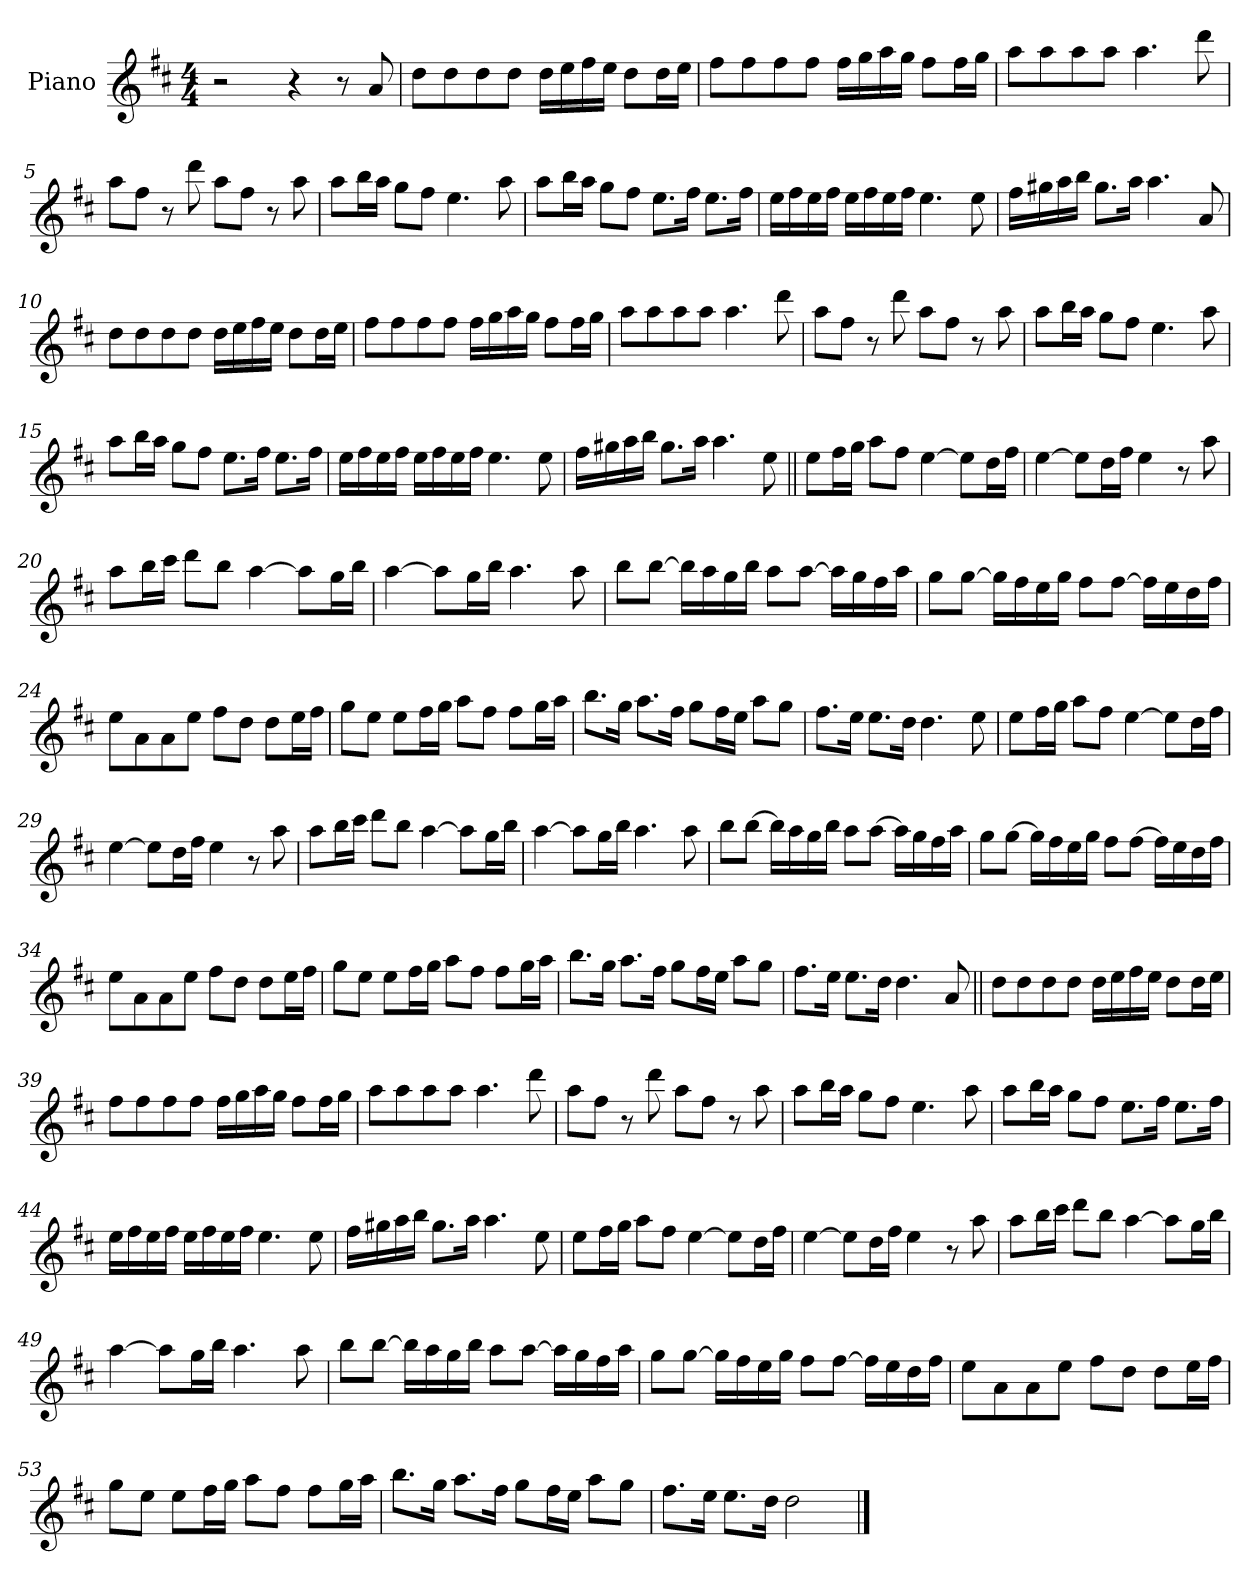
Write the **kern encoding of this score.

**kern
*part1
*staff1
*I"Piano
*I'Pno.
*clefG2
*k[f#c#]
*M4/4
*MM120
=1
2r
4r
8r
8a
=2
8ddL
8dd
8dd
8ddJ
16ddLL
16ee
16ff#
16eeJJ
8ddL
16ddL
16eeJJ
=3
8ff#L
8ff#
8ff#
8ff#J
16ff#LL
16gg
16aa
16ggJJ
8ff#L
16ff#L
16ggJJ
=4
8aaL
8aa
8aa
8aaJ
4.aa
8ddd
=5
8aaL
8ff#J
8r
8ddd
8aaL
8ff#J
8r
8aa
=6
8aaL
16bbL
16aaJJ
8ggL
8ff#J
4.ee
8aa
=7
8aaL
16bbL
16aaJJ
8ggL
8ff#J
8.eeL
16ff#Jk
8.eeL
16ff#Jk
=8
16eeLL
16ff#
16ee
16ff#JJ
16eeLL
16ff#
16ee
16ff#JJ
4.ee
8ee
=9
16ff#LL
16gg#X
16aa
16bbJJ
8.gg#L
16aaJk
4.aa
8a
=10
8ddL
8dd
8dd
8ddJ
16ddLL
16ee
16ff#
16eeJJ
8ddL
16ddL
16eeJJ
=11
8ff#L
8ff#
8ff#
8ff#J
16ff#LL
16gg
16aa
16ggJJ
8ff#L
16ff#L
16ggJJ
=12
8aaL
8aa
8aa
8aaJ
4.aa
8ddd
=13
8aaL
8ff#J
8r
8ddd
8aaL
8ff#J
8r
8aa
=14
8aaL
16bbL
16aaJJ
8ggL
8ff#J
4.ee
8aa
=15
8aaL
16bbL
16aaJJ
8ggL
8ff#J
8.eeL
16ff#Jk
8.eeL
16ff#Jk
=16
16eeLL
16ff#
16ee
16ff#JJ
16eeLL
16ff#
16ee
16ff#JJ
4.ee
8ee
=17
16ff#LL
16gg#X
16aa
16bbJJ
8.gg#L
16aaJk
4.aa
8ee
=18||
8eeL
16ff#L
16ggJJ
8aaL
8ff#J
[4ee
8eeL]
16ddL
16ff#JJ
=19
[4ee
8eeL]
16ddL
16ff#JJ
4ee
8r
8aa
=20
8aaL
16bbL
16ccc#JJ
8dddL
8bbJ
[4aa
8aaL]
16ggL
16bbJJ
=21
[4aa
8aaL]
16ggL
16bbJJ
4.aa
8aa
=22
8bbL
[8bbJ
16bbLL]
16aa
16gg
16bbJJ
8aaL
[8aaJ
16aaLL]
16gg
16ff#
16aaJJ
=23
8ggL
[8ggJ
16ggLL]
16ff#
16ee
16ggJJ
8ff#L
[8ff#J
16ff#LL]
16ee
16dd
16ff#JJ
=24
8eeL
8a
8a
8eeJ
8ff#L
8ddJ
8ddL
16eeL
16ff#JJ
=25
8ggL
8eeJ
8eeL
16ff#L
16ggJJ
8aaL
8ff#J
8ff#L
16ggL
16aaJJ
=26
8.bbL
16ggJk
8.aaL
16ff#Jk
8ggL
16ff#L
16eeJJ
8aaL
8ggJ
=27
8.ff#L
16eeJk
8.eeL
16ddJk
4.dd
8ee
=28
8eeL
16ff#L
16ggJJ
8aaL
8ff#J
[4ee
8eeL]
16ddL
16ff#JJ
=29
[4ee
8eeL]
16ddL
16ff#JJ
4ee
8r
8aa
=30
8aaL
16bbL
16ccc#JJ
8dddL
8bbJ
[4aa
8aaL]
16ggL
16bbJJ
=31
[4aa
8aaL]
16ggL
16bbJJ
4.aa
8aa
=32
8bbL
[8bbJ
16bbLL]
16aa
16gg
16bbJJ
8aaL
[8aaJ
16aaLL]
16gg
16ff#
16aaJJ
=33
8ggL
[8ggJ
16ggLL]
16ff#
16ee
16ggJJ
8ff#L
[8ff#J
16ff#LL]
16ee
16dd
16ff#JJ
=34
8eeL
8a
8a
8eeJ
8ff#L
8ddJ
8ddL
16eeL
16ff#JJ
=35
8ggL
8eeJ
8eeL
16ff#L
16ggJJ
8aaL
8ff#J
8ff#L
16ggL
16aaJJ
=36
8.bbL
16ggJk
8.aaL
16ff#Jk
8ggL
16ff#L
16eeJJ
8aaL
8ggJ
=37
8.ff#L
16eeJk
8.eeL
16ddJk
4.dd
8a
=38||
8ddL
8dd
8dd
8ddJ
16ddLL
16ee
16ff#
16eeJJ
8ddL
16ddL
16eeJJ
=39
8ff#L
8ff#
8ff#
8ff#J
16ff#LL
16gg
16aa
16ggJJ
8ff#L
16ff#L
16ggJJ
=40
8aaL
8aa
8aa
8aaJ
4.aa
8ddd
=41
8aaL
8ff#J
8r
8ddd
8aaL
8ff#J
8r
8aa
=42
8aaL
16bbL
16aaJJ
8ggL
8ff#J
4.ee
8aa
=43
8aaL
16bbL
16aaJJ
8ggL
8ff#J
8.eeL
16ff#Jk
8.eeL
16ff#Jk
=44
16eeLL
16ff#
16ee
16ff#JJ
16eeLL
16ff#
16ee
16ff#JJ
4.ee
8ee
=45
16ff#LL
16gg#X
16aa
16bbJJ
8.gg#L
16aaJk
4.aa
8ee
=46
8eeL
16ff#L
16ggJJ
8aaL
8ff#J
[4ee
8eeL]
16ddL
16ff#JJ
=47
[4ee
8eeL]
16ddL
16ff#JJ
4ee
8r
8aa
=48
8aaL
16bbL
16ccc#JJ
8dddL
8bbJ
[4aa
8aaL]
16ggL
16bbJJ
=49
[4aa
8aaL]
16ggL
16bbJJ
4.aa
8aa
=50
8bbL
[8bbJ
16bbLL]
16aa
16gg
16bbJJ
8aaL
[8aaJ
16aaLL]
16gg
16ff#
16aaJJ
=51
8ggL
[8ggJ
16ggLL]
16ff#
16ee
16ggJJ
8ff#L
[8ff#J
16ff#LL]
16ee
16dd
16ff#JJ
=52
8eeL
8a
8a
8eeJ
8ff#L
8ddJ
8ddL
16eeL
16ff#JJ
=53
8ggL
8eeJ
8eeL
16ff#L
16ggJJ
8aaL
8ff#J
8ff#L
16ggL
16aaJJ
=54
8.bbL
16ggJk
8.aaL
16ff#Jk
8ggL
16ff#L
16eeJJ
8aaL
8ggJ
=55
8.ff#L
16eeJk
8.eeL
16ddJk
2dd
==
*-
